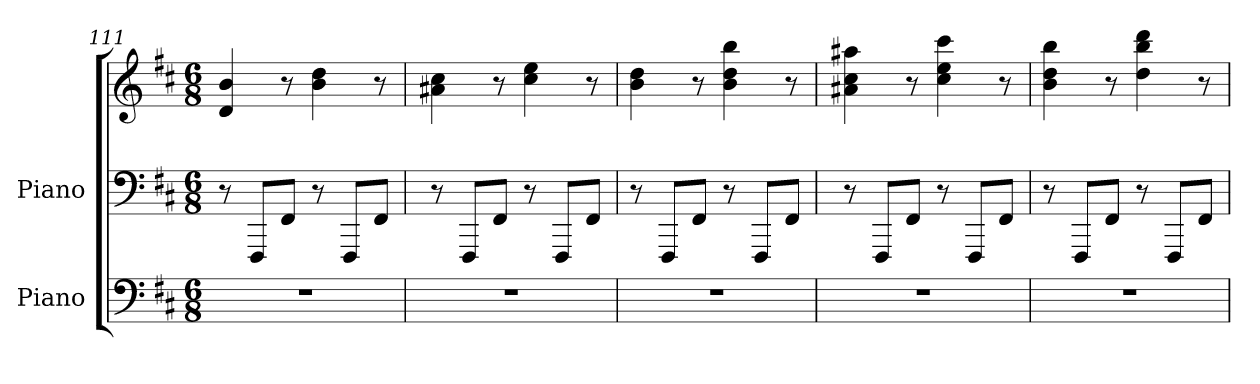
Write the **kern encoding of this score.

**kern	**kern	**kern
*part2	*part1	*part1
*staff3	*staff2	*staff1
*I"Piano	*I"Piano	*
*I'Pno.	*I'Pno	*
*clefF4	*clefF4	*clefG2
*k[f#c#]	*k[f#c#]	*k[f#c#]
*M6/8	*M6/8	*M6/8
=111	=111	=111
2.r	8r	4d/ 4b/
.	8FFF#/L	.
.	8FF#/J	8r
.	8r	4b\ 4dd\
.	8FFF#/L	.
.	8FF#/J	8r
=112	=112	=112
2.r	8r	4a#X\ 4cc#\
.	8FFF#/L	.
.	8FF#/J	8r
.	8r	4cc#\ 4ee\
.	8FFF#/L	.
.	8FF#/J	8r
=113	=113	=113
2.r	8r	4b\ 4dd\
.	8FFF#/L	.
.	8FF#/J	8r
.	8r	4b\ 4dd\ 4bb\
.	8FFF#/L	.
.	8FF#/J	8r
=114	=114	=114
2.r	8r	4a#X\ 4cc#\ 4aa#X\
.	8FFF#/L	.
.	8FF#/J	8r
.	8r	4cc#\ 4ee\ 4ccc#\
.	8FFF#/L	.
.	8FF#/J	8r
=115	=115	=115
2.r	8r	4b\ 4dd\ 4bb\
.	8FFF#/L	.
.	8FF#/J	8r
.	8r	4dd\ 4bb\ 4ddd\
.	8FFF#/L	.
.	8FF#/J	8r
=	=	=
*-	*-	*-
